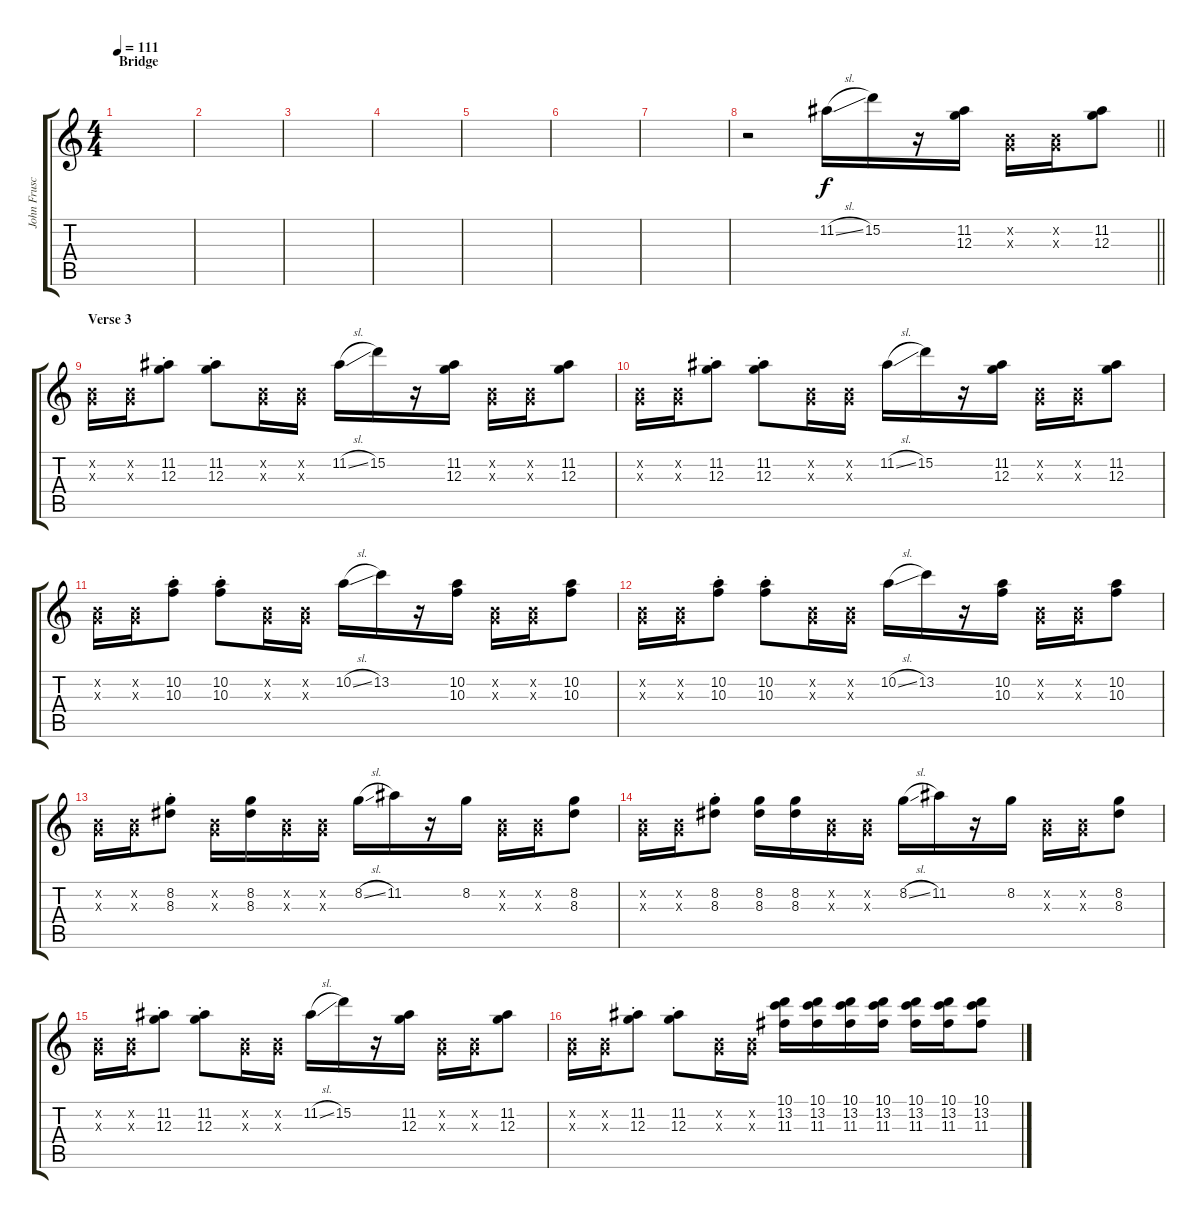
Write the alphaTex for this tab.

\track ("John Frusciante | Gtr. 2" "John Frusc") {instrument distortionguitar}
\staff {score tabs}
\tuning (E4 B3 G3 D3 A2 E2) {hide}
\ts (4 4)
\section ("" "Bridge")
\tempo 111
\clef g2
\ks c
|
|
|
|
|
|
|
\barLineRight lightlight
r.2{instrument electricguitarjazz} 11.2{sl}.16 15.2.16 r.16 (11.2 12.3).16 (0.2{x} 0.3{x}).16 (0.2{x} 0.3{x}).16 (11.2 12.3).8 |
\section ("" "Verse 3")
(0.2{x} 0.3{x}).16 (0.2{x} 0.3{x}).16 (11.2{st} 12.3{st}).8 (11.2{st} 12.3{st}).8 (0.2{x} 0.3{x}).16 (0.2{x} 0.3{x}).16 11.2{sl}.16 15.2.16 r.16 (11.2 12.3).16 (0.2{x} 0.3{x}).16 (0.2{x} 0.3{x}).16 (11.2 12.3).8 |
(0.2{x} 0.3{x}).16 (0.2{x} 0.3{x}).16 (11.2{st} 12.3{st}).8 (11.2{st} 12.3{st}).8 (0.2{x} 0.3{x}).16 (0.2{x} 0.3{x}).16 11.2{sl}.16 15.2.16 r.16 (11.2 12.3).16 (0.2{x} 0.3{x}).16 (0.2{x} 0.3{x}).16 (11.2 12.3).8 |
(0.2{x} 0.3{x}).16 (0.2{x} 0.3{x}).16 (10.2{st} 10.3{st}).8 (10.2{st} 10.3{st}).8 (0.2{x} 0.3{x}).16 (0.2{x} 0.3{x}).16 10.2{sl}.16 13.2.16 r.16 (10.2 10.3).16 (0.2{x} 0.3{x}).16 (0.2{x} 0.3{x}).16 (10.2 10.3).8 |
(0.2{x} 0.3{x}).16 (0.2{x} 0.3{x}).16 (10.2{st} 10.3{st}).8 (10.2{st} 10.3{st}).8 (0.2{x} 0.3{x}).16 (0.2{x} 0.3{x}).16 10.2{sl}.16 13.2.16 r.16 (10.2 10.3).16 (0.2{x} 0.3{x}).16 (0.2{x} 0.3{x}).16 (10.2 10.3).8 |
(0.2{x} 0.3{x}).16 (0.2{x} 0.3{x}).16 (8.2{st} 8.3{st}).8 (0.2{x} 0.3{x}).16 (8.2 8.3).16 (0.2{x} 0.3{x}).16 (0.2{x} 0.3{x}).16 8.2{sl}.16 11.2.16 r.16 8.2.16 (0.2{x} 0.3{x}).16 (0.2{x} 0.3{x}).16 (8.2 8.3).8 |
(0.2{x} 0.3{x}).16 (0.2{x} 0.3{x}).16 (8.2{st} 8.3{st}).8 (8.2 8.3).16 (8.2 8.3).16 (0.2{x} 0.3{x}).16 (0.2{x} 0.3{x}).16 8.2{sl}.16 11.2.16 r.16 8.2.16 (0.2{x} 0.3{x}).16 (0.2{x} 0.3{x}).16 (8.2 8.3).8 |
(0.2{x} 0.3{x}).16 (0.2{x} 0.3{x}).16 (11.2{st} 12.3{st}).8 (11.2{st} 12.3{st}).8 (0.2{x} 0.3{x}).16 (0.2{x} 0.3{x}).16 11.2{sl}.16 15.2.16 r.16 (11.2 12.3).16 (0.2{x} 0.3{x}).16 (0.2{x} 0.3{x}).16 (11.2 12.3).8 |
(0.2{x} 0.3{x}).16 (0.2{x} 0.3{x}).16 (11.2{st} 12.3{st}).8 (11.2{st} 12.3{st}).8 (0.2{x} 0.3{x}).16 (0.2{x} 0.3{x}).16 (10.1 13.2 11.3).16 (10.1 13.2 11.3).16 (10.1 13.2 11.3).16 (10.1 13.2 11.3).16 (10.1 13.2 11.3).16 (10.1 13.2 11.3).16 (10.1 13.2 11.3).8
